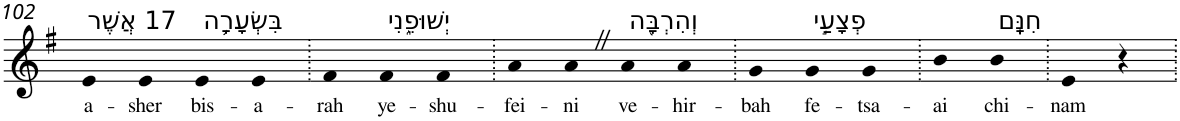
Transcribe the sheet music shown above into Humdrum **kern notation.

**kern	**text
*part1	*part1
*staff1	*staff1
*I"Piano	*
*I'Pno	*
!!LO:PB:g=z
*clefG2	*
*k[f#]	*
*G:	*
=102	=102
!LO:TX:a:t=17 אֲשֶׁר	!
!	!LO:LY:b
4e	a-
!	!LO:LY:b
4e	-sher
!LO:TX:a:t=בִּשְׂעָרָ֥ה	!
!	!LO:LY:b
4e	bis-
!	!LO:LY:b
4e	-a-
=103.	=103.
!	!LO:LY:b
4f#	-rah
!LO:TX:a:t=יְשׁוּפֵ֑נִי	!
!	!LO:LY:b
4f#	ye-
!	!LO:LY:b
4f#	-shu-
=104.	=104.
!	!LO:LY:b
4a	-fei-
!	!LO:LY:b
4aZ	-ni
!LO:TX:a:t=וְהִרְבָּ֖ה	!
!	!LO:LY:b
4a	ve-
!	!LO:LY:b
4a	-hir-
=105.	=105.
!	!LO:LY:b
4g	-bah
!LO:TX:a:t=פְצָעַ֣י	!
!	!LO:LY:b
4g	fe-
!	!LO:LY:b
4g	-tsa-
=106.	=106.
!	!LO:LY:b
4b	-ai
!LO:TX:a:t=חִנָּֽם	!
!	!LO:LY:b
4b	chi-
=107.	=107.
!	!LO:LY:b
4e	-nam
4r	.
=.	=.
*-	*-
